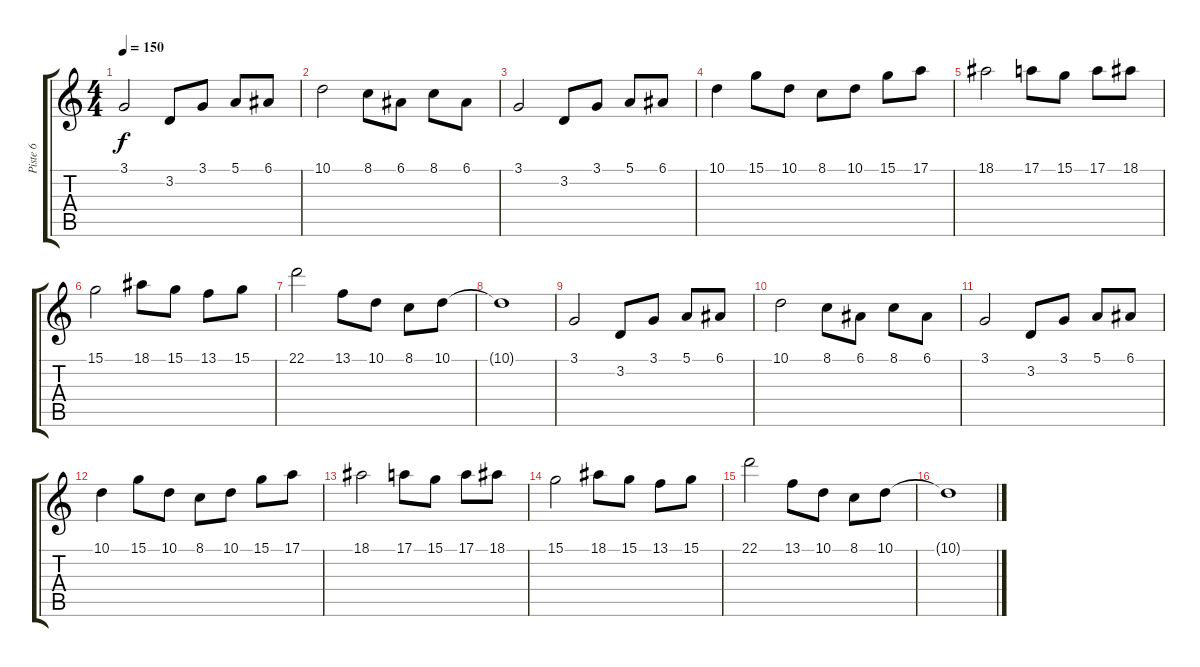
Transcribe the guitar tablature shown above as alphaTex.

\track ("Piste 6" "Piste 6") {instrument vibraphone}
\staff {score tabs}
\tuning (E4 B3 G3 D3 A2 E2) {hide}
\ts (4 4)
\tempo 150
\clef g2
\ks c
3.1.2{dy f instrument vibraphone} 3.2.8 3.1.8 5.1.8 6.1.8 |
10.1.2 8.1.8 6.1.8 8.1.8 6.1.8 |
3.1.2 3.2.8 3.1.8 5.1.8 6.1.8 |
10.1.4 15.1.8 10.1.8 8.1.8 10.1.8 15.1.8 17.1.8 |
18.1.2 17.1.8 15.1.8 17.1.8 18.1.8 |
15.1.2 18.1.8 15.1.8 13.1.8 15.1.8 |
22.1.2 13.1.8 10.1.8 8.1.8 10.1.8 |
10.1{t}.1 |
3.1.2 3.2.8 3.1.8 5.1.8 6.1.8 |
10.1.2 8.1.8 6.1.8 8.1.8 6.1.8 |
3.1.2 3.2.8 3.1.8 5.1.8 6.1.8 |
10.1.4 15.1.8 10.1.8 8.1.8 10.1.8 15.1.8 17.1.8 |
18.1.2 17.1.8 15.1.8 17.1.8 18.1.8 |
15.1.2 18.1.8 15.1.8 13.1.8 15.1.8 |
22.1.2 13.1.8 10.1.8 8.1.8 10.1.8 |
10.1{t}.1
